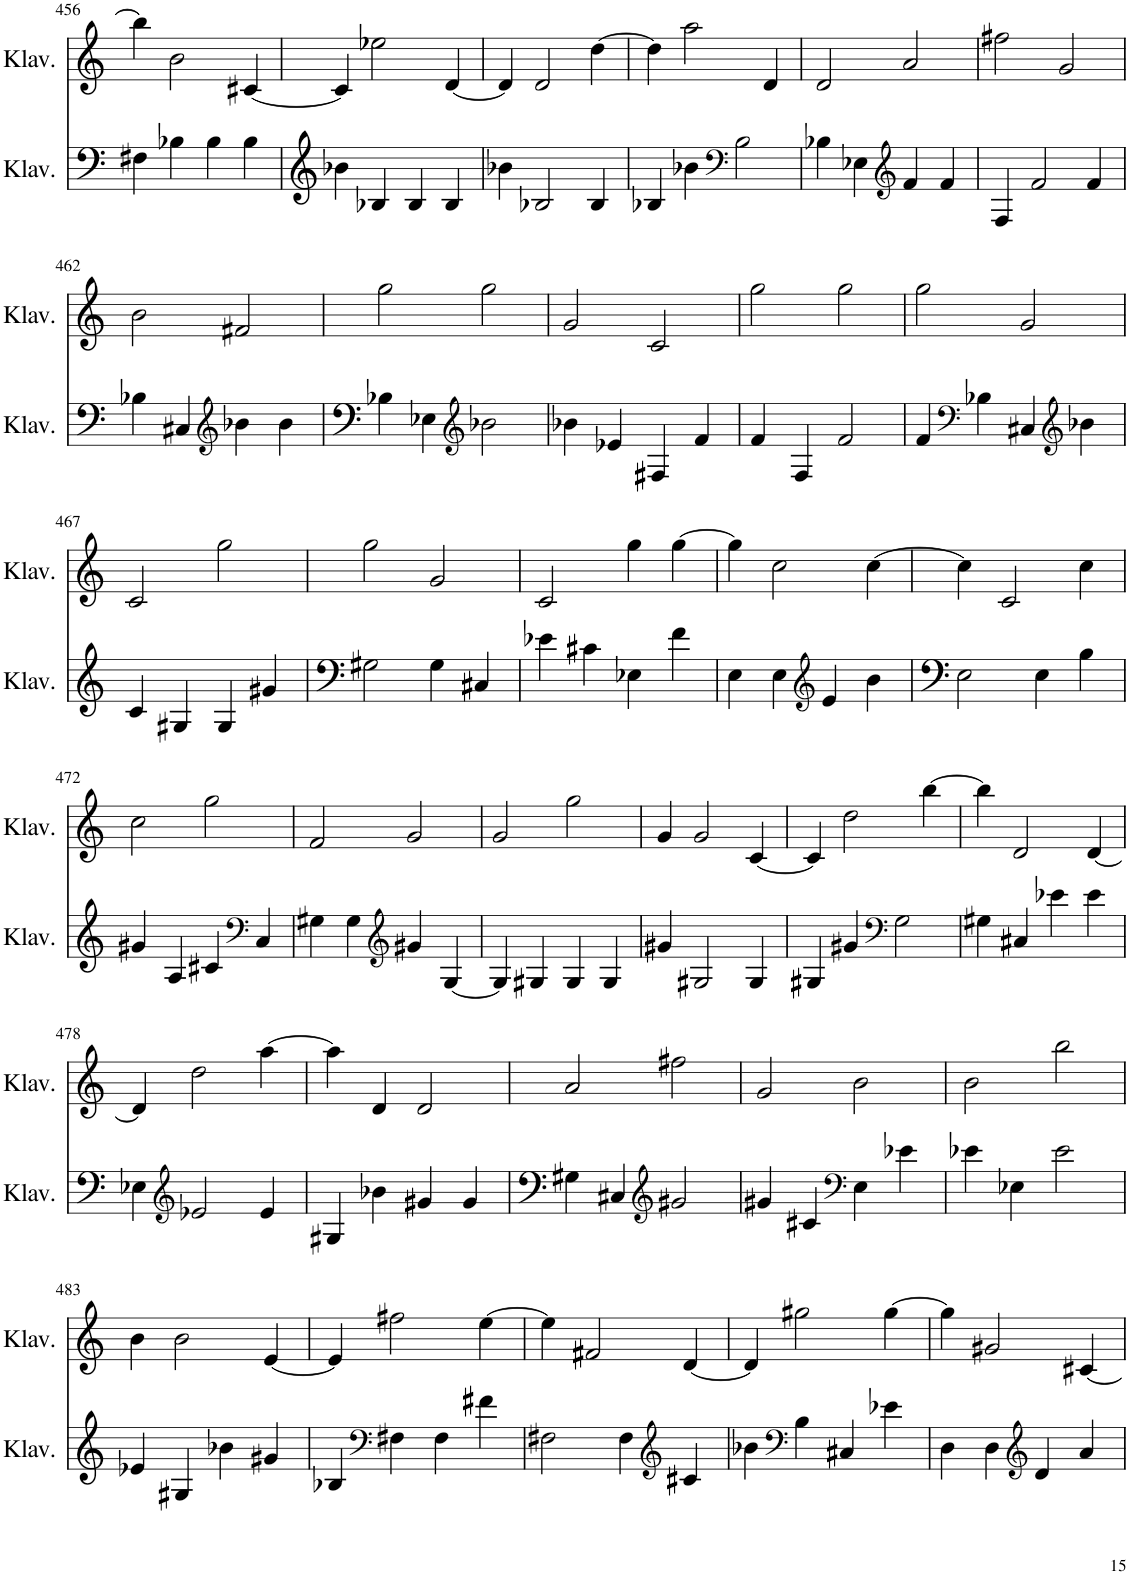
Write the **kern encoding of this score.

**kern	**kern
*part2	*part1
*staff2	*staff1
*I"Klavier	*I"Klavier
*I'Klav.	*I'Klav.
!!LO:PB:g=z
*clefG2	*clefG2
*k[]	*k[]
*M4/4	*M4/4
=456	=456
4F#X\	4bb-\]
4B-X\	2b\
4B-\	.
4B-\	[4c#X/
=457	=457
4b-X\	4c#/]
4B-X/	2ee-X\
4B-/	.
4B-/	[4d/
=458	=458
4b-X\	4d/]
2B-X/	2d/
4B-/	[4dd\
=459	=459
4B-X/	4dd\]
4b-X\	2aa\
*clefF4	*
2B-\	.
.	4d/
=460	=460
4B-X\	2d/
4E-X\	.
*clefG2	*
4f/	2a/
4f/	.
=461	=461
4F/	2ff#X\
2f/	.
.	2g/
4f/	.
!!LO:LB:g=z
=462	=462
4B-X\	2b\
4C#X/	.
*clefG2	*
4b-X\	2f#X/
4b-\	.
=463	=463
4B-X\	2gg\
4E-X\	.
*clefG2	*
2b-X\	2gg\
=464	=464
4b-X\	2g/
4e-X/	.
4F#X/	2c/
4f/	.
=465	=465
4f/	2gg\
4F/	.
2f/	2gg\
=466	=466
4f/	2gg\
*clefF4	*
4B-X\	.
4C#X/	2g/
*clefG2	*
4b-X\	.
!!LO:LB:g=z
=467	=467
4c/	2c/
4G#X/	.
4G#/	2gg\
4g#X/	.
=468	=468
2G#X\	2gg\
4G#\	2g/
4C#X/	.
=469	=469
4e-X\	2c/
4c#X\	.
4E-X\	4gg\
4f\	[4gg\
=470	=470
4E\	4gg\]
4E\	2cc\
*clefG2	*
4e/	.
4b\	[4cc\
=471	=471
2E\	4cc\]
.	2c/
4E\	.
4B\	4cc\
!!LO:LB:g=z
=472	=472
4g#X/	2cc\
4A/	.
4c#X/	2gg\
*clefF4	*
4C/	.
=473	=473
4G#X\	2f/
4G#\	.
*clefG2	*
4g#X/	2g/
[4G#/	.
=474	=474
4G#/]	2g/
4G#X/	.
4G#/	2gg\
4G#/	.
=475	=475
4g#X/	4g/
2G#X/	2g/
4G#/	[4c/
=476	=476
4G#X/	4c/]
4g#X/	2dd\
*clefF4	*
2G#\	.
.	[4bb\
=477	=477
4G#X\	4bb\]
4C#X/	2d/
4e-X\	.
4e-\	[4d/
!!LO:LB:g=z
=478	=478
4E-X\	4d/]
*clefG2	*
2e-X/	2dd\
4e-/	[4aa\
=479	=479
4G#X/	4aa\]
4b-X\	4d/
4g#X/	2d/
4g#/	.
=480	=480
4G#X\	2a/
4C#X/	.
*clefG2	*
2g#X/	2ff#X\
=481	=481
4g#X/	2g/
4c#X/	.
*clefF4	*
4E\	2b\
4e-X\	.
=482	=482
4e-X\	2b\
4E-X\	.
2e-\	2bb\
!!LO:LB:g=z
=483	=483
4e-X/	4b\
4G#X/	2b\
4b-X\	.
4g#X/	[4e/
=484	=484
4B-X/	4e/]
*clefF4	*
4F#X\	2ff#X\
4F#\	.
4f#X\	[4ee\
=485	=485
2F#X\	4ee\]
.	2f#X/
4F#\	.
*clefG2	*
4c#X/	[4d/
=486	=486
4b-X\	4d/]
*clefF4	*
4B\	2gg#X\
4C#X/	.
4e-X\	[4gg#\
=487	=487
4D\	4gg#\]
4D\	2g#X/
*clefG2	*
4d/	.
4a/	[4c#X/
=	=
*-	*-
